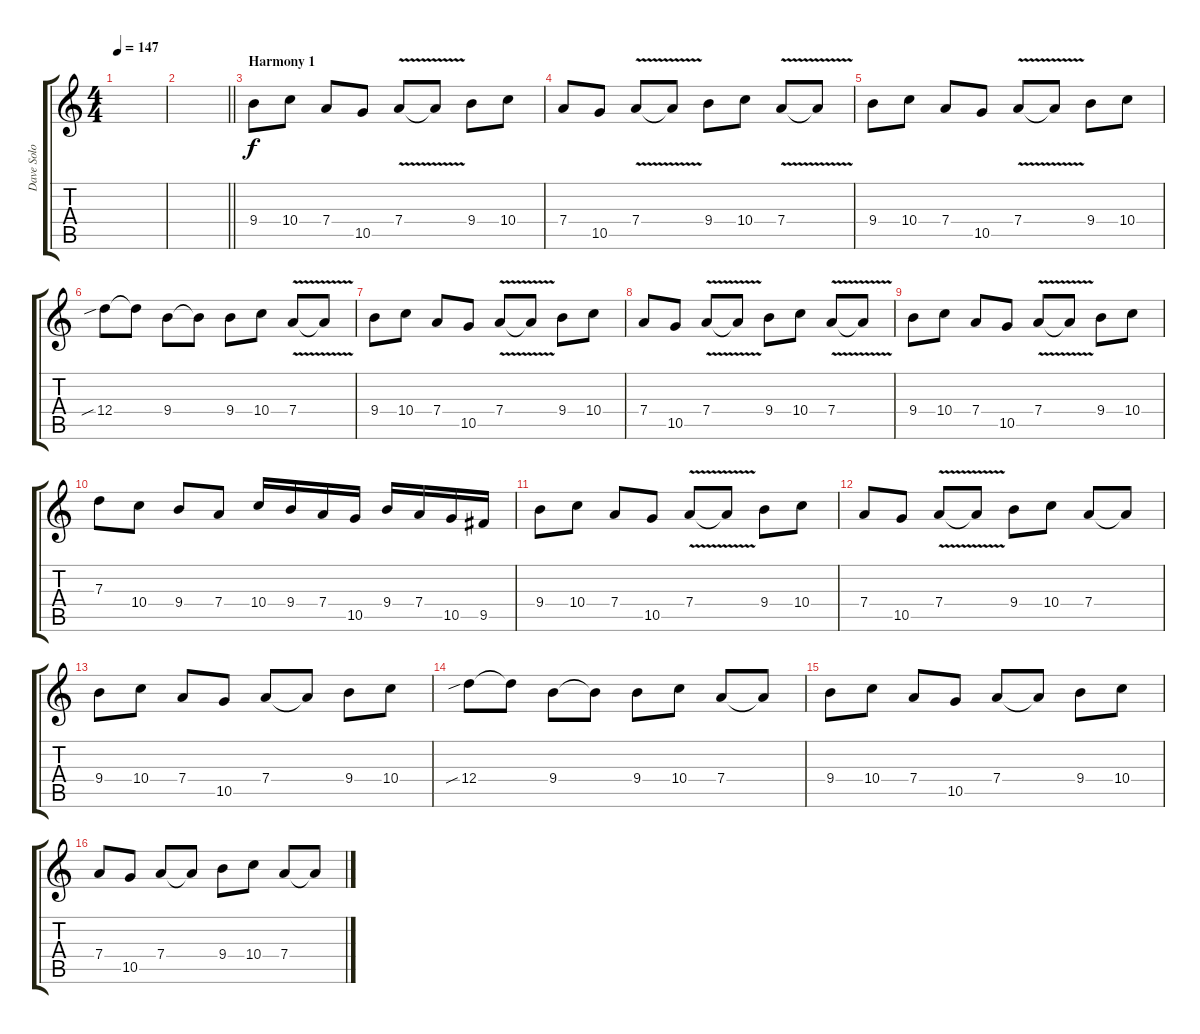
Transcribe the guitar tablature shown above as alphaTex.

\track ("Dave Solo" "Dave Solo") {instrument distortionguitar}
\staff {score tabs}
\tuning (E4 B3 G3 D3 A2 E2) {hide}
\ts (4 4)
\tempo 147
\clef g2
\ks c
|
\barLineRight lightlight
|
\section ("" "Harmony 1")
9.4.8 10.4.8 7.4.8 10.5.8 7.4{v}.8 7.4{t}.8 9.4.8 10.4.8 |
7.4.8 10.5.8 7.4{v}.8 7.4{t}.8 9.4.8 10.4.8 7.4{v}.8 7.4{t}.8 |
9.4.8 10.4.8 7.4.8 10.5.8 7.4{v}.8 7.4{t}.8 9.4.8 10.4.8 |
12.4{sib}.8 12.4{t}.8 9.4.8 9.4{t}.8 9.4.8 10.4.8 7.4{v}.8 7.4{t}.8 |
9.4.8 10.4.8 7.4.8 10.5.8 7.4{v}.8 7.4{t}.8 9.4.8 10.4.8 |
7.4.8 10.5.8 7.4{v}.8 7.4{t}.8 9.4.8 10.4.8 7.4{v}.8 7.4{t}.8 |
9.4.8 10.4.8 7.4.8 10.5.8 7.4{v}.8 7.4{t}.8 9.4.8 10.4.8 |
7.3.8 10.4.8 9.4.8 7.4.8 10.4.16 9.4.16 7.4.16 10.5.16 9.4.16 7.4.16 10.5.16 9.5.16 |
9.4.8 10.4.8 7.4.8 10.5.8 7.4{v}.8 7.4{t}.8 9.4.8 10.4.8 |
7.4.8 10.5.8 7.4{v}.8 7.4{t}.8 9.4.8 10.4.8 7.4.8 7.4{t}.8 |
9.4.8 10.4.8 7.4.8 10.5.8 7.4.8 7.4{t}.8 9.4.8 10.4.8 |
12.4{sib}.8 12.4{t}.8 9.4.8 9.4{t}.8 9.4.8 10.4.8 7.4.8 7.4{t}.8 |
9.4.8 10.4.8 7.4.8 10.5.8 7.4.8 7.4{t}.8 9.4.8 10.4.8 |
7.4.8 10.5.8 7.4.8 7.4{t}.8 9.4.8 10.4.8 7.4.8 7.4{t}.8
